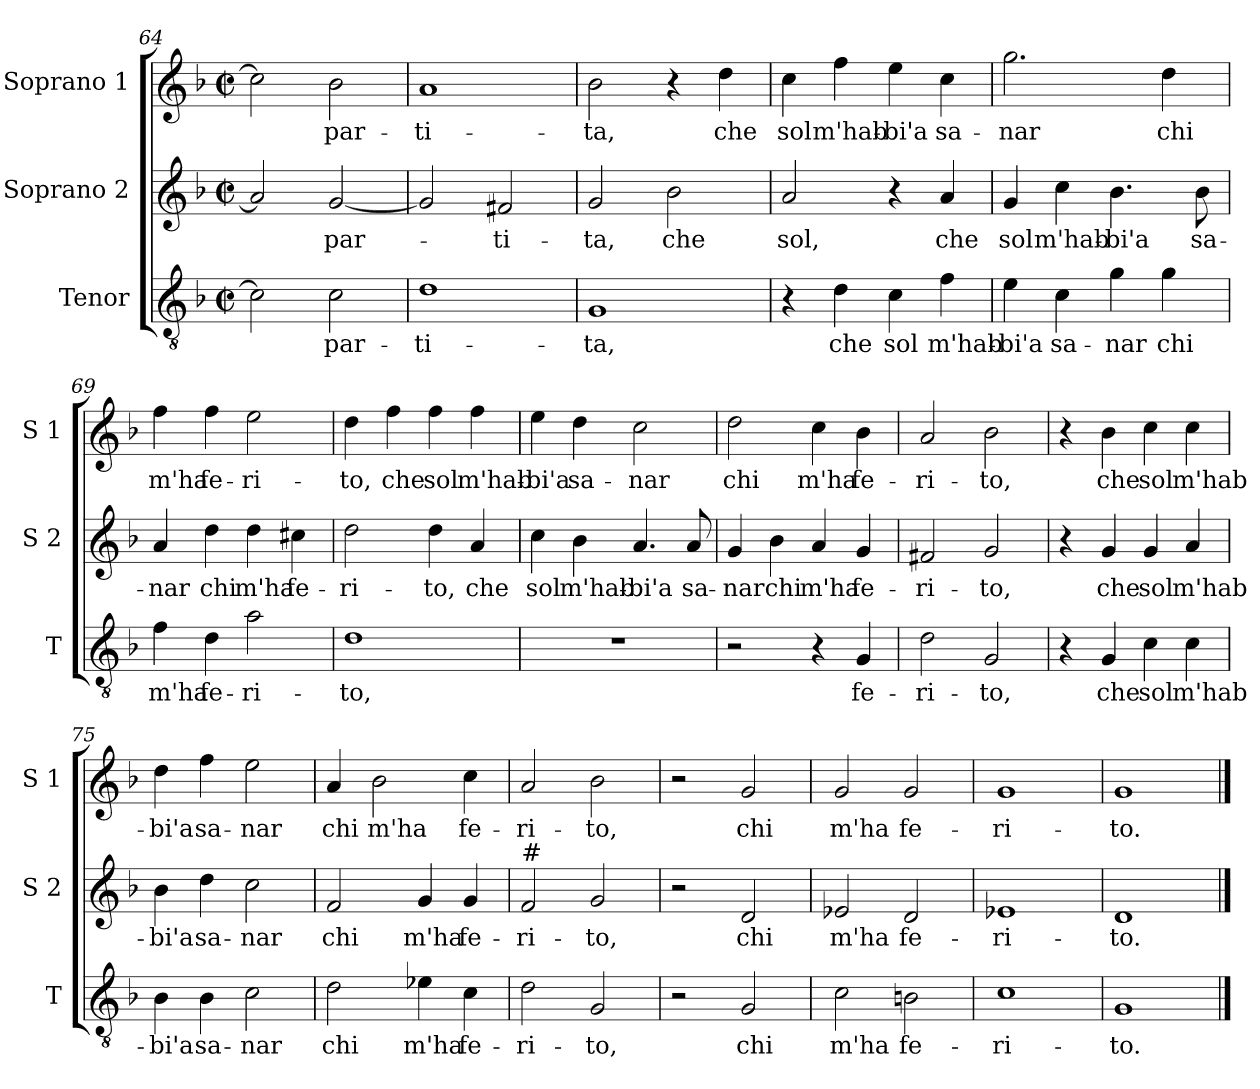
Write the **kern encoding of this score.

**kern	**text	**kern	**text	**kern	**text
*part3	*part3	*part2	*part2	*part1	*part1
*staff3	*staff3	*staff2	*staff2	*staff1	*staff1
*I"Tenor	*	*I"Soprano 2	*	*I"Soprano 1	*
*I'T	*	*I'S 2	*	*I'S 1	*
*clefGv2	*	*clefG2	*	*clefG2	*
*k[b-]	*	*k[b-]	*	*k[b-]	*
*F:	*	*F:	*	*F:	*
*M2/2	*	*M2/2	*	*M2/2	*
*met(c|)	*	*met(c|)	*	*met(c|)	*
=64	=64	=64	=64	=64	=64
2c\]	.	2a/]	.	2cc\]	.
!	!LO:LY:b	!	!LO:LY:b	!	!LO:LY:b
2c\	par-	[2g/	par-	2b-\	par-
=65	=65	=65	=65	=65	=65
!	!LO:LY:b	!	!	!	!LO:LY:b
1d	-ti-	2g/]	.	1a	-ti-
!	!	!	!LO:LY:b	!	!
.	.	2f#X/	-ti-	.	.
!!LO:PB:g=z
=66	=66	=66	=66	=66	=66
!	!LO:LY:b	!	!LO:LY:b	!	!LO:LY:b
1G	-ta,	2g/	-ta,	2b-\	-ta,
!	!	!	!LO:LY:b	!	!
.	.	2b-\	che	4r	.
!	!	!	!	!	!LO:LY:b
.	.	.	.	4dd\	che
=67	=67	=67	=67	=67	=67
!	!	!	!LO:LY:b	!	!LO:LY:b
4r	.	2a/	sol,	4cc\	sol
!	!LO:LY:b	!	!	!	!LO:LY:b
4d\	che	.	.	4ff\	m'hab-
!	!LO:LY:b	!	!	!	!LO:LY:b
4c\	sol	4r	.	4ee\	-bi'a
!	!LO:LY:b	!	!LO:LY:b	!	!LO:LY:b
4f\	m'hab-	4a/	che	4cc\	sa-
=68	=68	=68	=68	=68	=68
!	!LO:LY:b	!	!LO:LY:b	!	!LO:LY:b
4e\	-bi'a	4g/	sol	2.gg\	-nar
!	!LO:LY:b	!	!LO:LY:b	!	!
4c\	sa-	4cc\	m'hab-	.	.
!	!LO:LY:b	!	!LO:LY:b	!	!
4g\	-nar	4.b-\	-bi'a	.	.
!	!LO:LY:b	!	!	!	!LO:LY:b
4g\	chi	.	.	4dd\	chi
!	!	!	!LO:LY:b	!	!
.	.	8b-\	sa-	.	.
=69	=69	=69	=69	=69	=69
!	!LO:LY:b	!	!LO:LY:b	!	!LO:LY:b
4f\	m'ha	4a/	-nar	4ff\	m'ha
!	!LO:LY:b	!	!LO:LY:b	!	!LO:LY:b
4d\	fe-	4dd\	chi	4ff\	fe-
!	!LO:LY:b	!	!LO:LY:b	!	!LO:LY:b
2a\	-ri-	4dd\	m'ha	2ee\	-ri-
!	!	!	!LO:LY:b	!	!
.	.	4cc#X\	fe-	.	.
=70	=70	=70	=70	=70	=70
!	!LO:LY:b	!	!LO:LY:b	!	!LO:LY:b
1d	-to,	2dd\	-ri-	4dd\	-to,
!	!	!	!	!	!LO:LY:b
.	.	.	.	4ff\	che
!	!	!	!LO:LY:b	!	!LO:LY:b
.	.	4dd\	-to,	4ff\	sol
!	!	!	!LO:LY:b	!	!LO:LY:b
.	.	4a/	che	4ff\	m'hab-
!!LO:LB:g=z
=71	=71	=71	=71	=71	=71
!	!	!	!LO:LY:b	!	!LO:LY:b
1r	.	4cc\	sol	4ee\	-bi'a
!	!	!	!LO:LY:b	!	!LO:LY:b
.	.	4b-\	m'hab-	4dd\	sa-
!	!	!	!LO:LY:b	!	!LO:LY:b
.	.	4.a/	-bi'a	2cc\	-nar
!	!	!	!LO:LY:b	!	!
.	.	8a/	sa-	.	.
=72	=72	=72	=72	=72	=72
!	!	!	!LO:LY:b	!	!LO:LY:b
2r	.	4g/	-nar	2dd\	chi
!	!	!	!LO:LY:b	!	!
.	.	4b-\	chi	.	.
!	!	!	!LO:LY:b	!	!LO:LY:b
4r	.	4a/	m'ha	4cc\	m'ha
!	!LO:LY:b	!	!LO:LY:b	!	!LO:LY:b
4G/	fe-	4g/	fe-	4b-\	fe-
=73	=73	=73	=73	=73	=73
!	!LO:LY:b	!	!LO:LY:b	!	!LO:LY:b
2d\	-ri-	2f#X/	-ri-	2a/	-ri-
!	!LO:LY:b	!	!LO:LY:b	!	!LO:LY:b
2G/	-to,	2g/	-to,	2b-\	-to,
=74	=74	=74	=74	=74	=74
4r	.	4r	.	4r	.
!	!LO:LY:b	!	!LO:LY:b	!	!LO:LY:b
4G/	che	4g/	che	4b-\	che
!	!LO:LY:b	!	!LO:LY:b	!	!LO:LY:b
4c\	sol	4g/	sol	4cc\	sol
!	!LO:LY:b	!	!LO:LY:b	!	!LO:LY:b
4c\	m'hab-	4a/	m'hab-	4cc\	m'hab-
=75	=75	=75	=75	=75	=75
!	!LO:LY:b	!	!LO:LY:b	!	!LO:LY:b
4B-\	-bi'a	4b-\	-bi'a	4dd\	-bi'a
!	!LO:LY:b	!	!LO:LY:b	!	!LO:LY:b
4B-\	sa-	4dd\	sa-	4ff\	sa-
!	!LO:LY:b	!	!LO:LY:b	!	!LO:LY:b
2c\	-nar	2cc\	-nar	2ee\	-nar
!!LO:LB:g=z
=76	=76	=76	=76	=76	=76
!	!LO:LY:b	!	!LO:LY:b	!	!LO:LY:b
2d\	chi	2f/	chi	4a/	chi
!	!	!	!	!	!LO:LY:b
.	.	.	.	2b-\	m'ha
!	!LO:LY:b	!	!LO:LY:b	!	!
4e-X\	m'ha	4g/	m'ha	.	.
!	!LO:LY:b	!	!LO:LY:b	!	!LO:LY:b
4c\	fe-	4g/	fe-	4cc\	fe-
=77	=77	=77	=77	=77	=77
!	!	!LO:TX:a:t=#	!	!	!
!	!LO:LY:b	!	!LO:LY:b	!	!LO:LY:b
2d\	-ri-	2f/	-ri-	2a/	-ri-
!	!LO:LY:b	!	!LO:LY:b	!	!LO:LY:b
2G/	-to,	2g/	-to,	2b-\	-to,
=78	=78	=78	=78	=78	=78
2r	.	2r	.	2r	.
!	!LO:LY:b	!	!LO:LY:b	!	!LO:LY:b
2G/	chi	2d/	chi	2g/	chi
=79	=79	=79	=79	=79	=79
!	!LO:LY:b	!	!LO:LY:b	!	!LO:LY:b
2c\	m'ha	2e-X/	m'ha	2g/	m'ha
!	!LO:LY:b	!	!LO:LY:b	!	!LO:LY:b
2Bn\	fe-	2d/	fe-	2g/	fe-
=80	=80	=80	=80	=80	=80
!	!LO:LY:b	!	!LO:LY:b	!	!LO:LY:b
1c	-ri-	1e-X	-ri-	1g	-ri-
=81	=81	=81	=81	=81	=81
!	!LO:LY:b	!	!LO:LY:b	!	!LO:LY:b
1G	-to.	1d	-to.	1g	-to.
==	==	==	==	==	==
*-	*-	*-	*-	*-	*-
